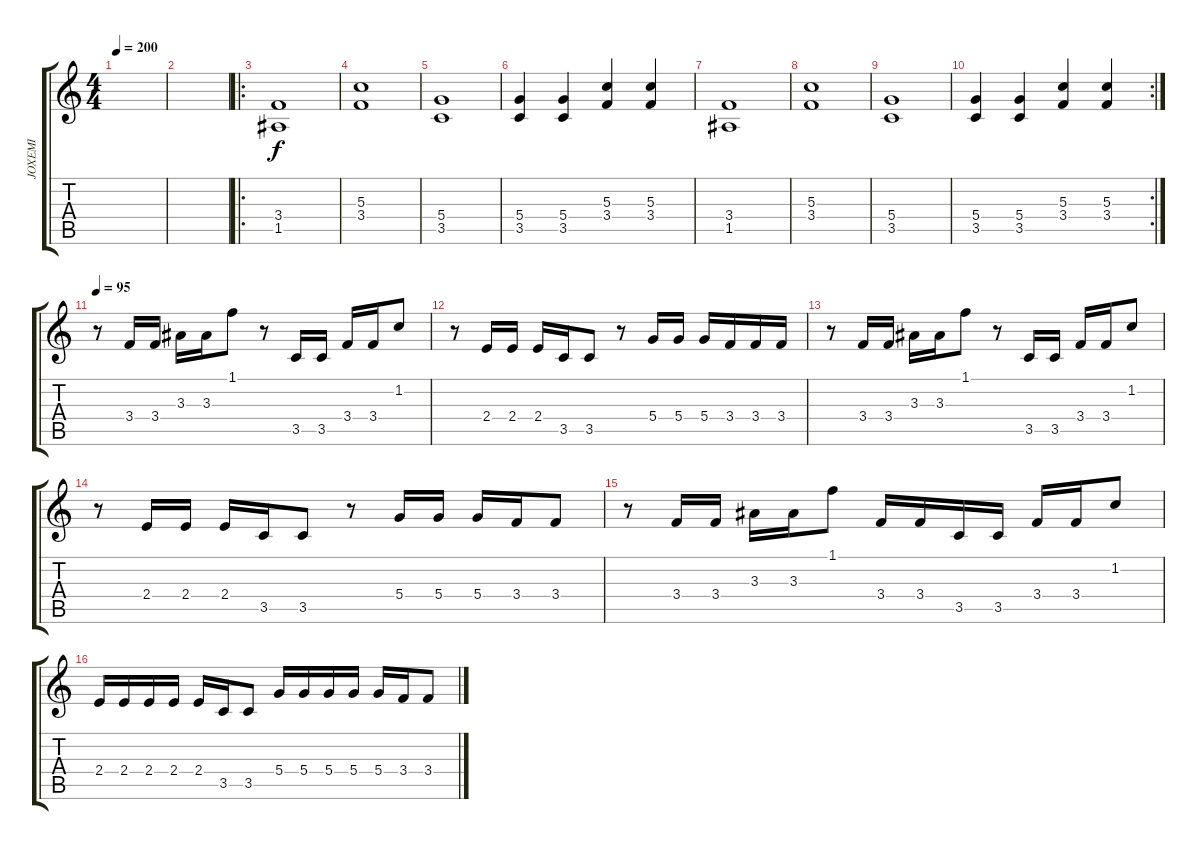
\track ("JOXEMI" "JOXEMI") {instrument distortionguitar}
\staff {score tabs}
\tuning (E4 B3 G3 D3 A2 E2) {hide}
\ts (4 4)
\tempo 200
\clef g2
\ks c
|
|
\ro
(3.4 1.5).1 |
(5.3 3.4).1 |
(5.4 3.5).1 |
(5.4 3.5).4 (5.4 3.5).4 (5.3 3.4).4 (5.3 3.4).4 |
(3.4 1.5).1 |
(5.3 3.4).1 |
(5.4 3.5).1 |
\rc 2
(5.4 3.5).4 (5.4 3.5).4 (5.3 3.4).4 (5.3 3.4).4 |
\tempo 95
r.8{instrument electricguitarmuted} 3.4.16 3.4.16 3.3.16 3.3.16 1.1.8 r.8 3.5.16 3.5.16 3.4.16 3.4.16 1.2.8 |
r.8 2.4.16 2.4.16 2.4.16 3.5.16 3.5.8 r.8 5.4.16 5.4.16 5.4.16 3.4.16 3.4.16 3.4.16 |
r.8 3.4.16 3.4.16 3.3.16 3.3.16 1.1.8 r.8 3.5.16 3.5.16 3.4.16 3.4.16 1.2.8 |
r.8 2.4.16 2.4.16 2.4.16 3.5.16 3.5.8 r.8 5.4.16 5.4.16 5.4.16 3.4.16 3.4.8 |
r.8{instrument electricguitarmuted} 3.4.16 3.4.16 3.3.16 3.3.16 1.1.8 3.4.16 3.4.16 3.5.16 3.5.16 3.4.16 3.4.16 1.2.8 |
2.4.16 2.4.16 2.4.16 2.4.16 2.4.16 3.5.16 3.5.8 5.4.16 5.4.16 5.4.16 5.4.16 5.4.16 3.4.16 3.4.8
